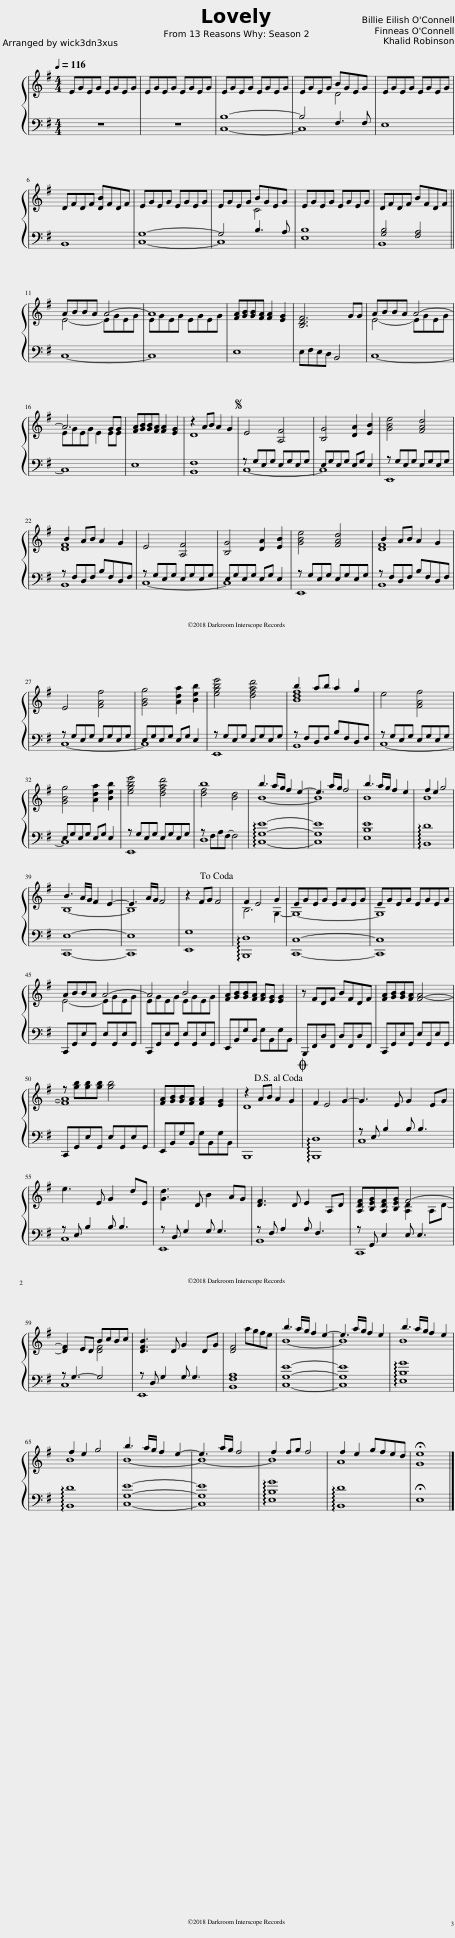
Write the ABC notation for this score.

X:1
%%score { ( 1 3 ) | ( 2 4 ) }
L:1/8
Q:1/4=116
M:4/4
I:linebreak $
K:G
V:1 treble
V:3 treble
V:2 bass
V:4 bass
V:1
 EGEG EGEG | EGEG EGEG | EGEG EGEG | EGEG BGEG | EGEG EGEG |$ %5
 DFDF [DB]FDF | EGEG EGEG | EGEG BGEG | EGEG EGEG | DFDF BFDF ||$ %10
 ABBA A4- | A8 | [FA][GB][GB][FA] [FA]2 [EG]2 | [B,DF]6 GG | ABBA A4- |$ %15
 EGEG E2 GG | [FA][GB][GB][FA] [FA]2 [EG]2 | D8 |S E4 [A,F]4 | [B,G]4 [DA]2 [EB]2 | %20
 [GBe]4 [FAd]4 |$ [DF]8 | E4 [A,F]4 | [B,G]4 [DA]2 [EB]2 | [GBe]4 [FAd]4 | %25
 [DF]8 |$ E4 [FAf]4 | [GBg]4 [Ada]2 [Beb]2 | [egbe']4 [dfad']4 | [Bdf]8 | %30
 e4 [FAf]4 |$ [GBg]4 [Ada]2 [Beb]2 | [egbe']4 [dfad']4 | [df]4 [Bd]4 | b3 a/g/ f2 e2- | %35
 e3 a/g/ f4 | b3 a/g/ f2 e2 | B8 |$ B3 A/G/ F2 E2- | E3 A/G/ F4 | %40
 z2 FG F4!dacoda! | B,6 G,2- | EGEG EGEG | EGEG EGEG |$ ABBA A4- | %45
 A4 B4 | [FA][GB][GB][FA] [FA][EG] [EG]2 | z FDF BFDF | [FA][GB][GB][FA] [FA]4- |$ [FA]8 | %50
 [FA][GB][GB][FA] [FA]2 [EG]2 | D8!D.S.! |O F2 E4 G2- | G3 E G2 EG |$ e3 E G2 dE | %55
 [Gd]3 D B2 AG | [DF]3 D E2 A,D | [A,DF][B,EG][A,DF][B,EG] [A,D]2 A,D- |$ [DF]2 ED [DF]4 | [DFB]3 D G2 DG | %60
 [DF]4 agfe | b3 a/g/ f2 e2- | e3 a/g/ f2 e2 | B8 |$ B8 | %65
 b3 a/g/ f2 e2- | e3 a/g/ f4 | B8 | A8 | !fermata![Ge]8 |] %70
V:2
 z8 | z8 | [C,B,]8- | C,8 | E,8 |$ %5
 B,,8 | [C,G,]8- | C,8 | [E,B,]8 | B,,8 ||$ %10
 C,8- | C,8 | E,8 | E,F,E,D, B,,4 | C,8- |$ %15
 C,8 | E,8 | [B,,F,]8 | C,8- | C,8 | %20
 z G,E,G, E,G,E,G, |$ z F,D,F, B,F,D,F, | z G,E,G, E,G,E,G, | E,G,E,G, E,G, E,2 | z G,E,G, E,G,E,G, | %25
 z F,D,F, B,F,D,F, |$ z G,E,G, E,G,E,G, | E,G,E,G, E,G, E,2 | z G,E,G, E,G,E,G, | z F,D,F, B,F,D,F, | %30
 z G,E,G, E,G,E,G, |$ E,G,E,G, E,G, E,2 | z G,E,G, E,G,E,G, | D,8 | !arpeggio![C,G,E]8- | %35
 [C,G,E]8 | [E,B,E]8 | !arpeggio![B,,D]8 |$ [C,,E,]8- | [C,,E,]8 | %40
 [E,,G,]8 | !arpeggio![B,,,D,]8 | x8 | x8 |$ C,,G,,E,G,, E,G,,E,G,, | %45
 C,,G,,E,G,, E,G,,E,G,, | E,,B,,G,B,, G,B,,G,B,, | B,,,F,,D,F,, D,F,,D,F,, | C,,G,,E,G,, E,G,,E,G,, |$ C,,G,,E,G,, E,G,,E,G,, | %50
 E,,B,,G,B,, G,B,,G,B,, | B,,,8 | !arpeggio![B,,,D,]8 | C,8 |$ C,8 | %55
 E,,8 | B,,8 | C,,8 |$ C,8 | E,,8 | %60
 [B,,F,A,]8 | [C,G,E]8- | [C,G,E]8 | !arpeggio![E,B,G]8 |$ !arpeggio![B,,D]8 | %65
 [C,G,E]8- | [C,G,E]8 | !arpeggio![E,B,G]8 | !arpeggio![B,,D]8 | !fermata!E,8 |] %70
V:3
 x8 | x8 | x8 | x4 D4 | x8 |$ %5
 x8 | x8 | x4 C4 | x8 | x8 ||$ %10
 E4- EGEG | EGEG EGEG | x8 | x8 | E4- EGEG |$ %15
 A6 EE | x8 | z2 AB A2 G2 | x8 | x8 | %20
 x8 |$ B2 AB A2 G2 | x8 | x8 | x8 | %25
 B2 AB A2 G2 |$ x8 | x8 | x8 | b2 ab a2 g2 | %30
 x8 |$ x8 | x8 | b8 | B8- | %35
 B8 | B8 | f2 e2 g4 |$ B,8- | B,8 | %40
 x8 | F2 E4 G2 | G,8- | G,8 |$ E4- EGEG | %45
 EGEG EGEG | x8 | x8 | x8 |$ z [gb][gb][gb] [gb]4 | %50
 x8 | z2 AB A2 G2 | x8 | x8 |$ x8 | %55
 x8 | x8 | x4 F4- |$ x4 BcBc | x8 | %60
 x8 | B8- | B8 | b3 a/g/ f2 e2 |$ f2 e2 g4 | %65
 B8- | B8- | f2 fg f4 | f2 e2 gfed | x8 |] %70
V:4
 x8 | x8 | x8 | B,4 F,3 F, | x8 |$ %5
 x8 | x8 | G,4 B,3 A, | x8 | [G,B,]4 [F,A,]4 ||$ %10
 x8 | x8 | x8 | x8 | x8 |$ %15
 x8 | x8 | x8 | z G,E,G, E,G,E,G, | E,G,E,G, E,G, E,2 | %20
 E,,8 |$ B,,8 | C,8- | C,8 | E,,8 | %25
 B,,8 |$ C,8- | C,8 | E,,8 | B,,8 | %30
 C,8- |$ C,8 | E,,8 | z F,A,F,- F,4 | x8 | %35
 x8 | x8 | x8 |$ x8 | x8 | %40
 x8 | x8 | [C,,C,]8- | [C,,C,]8 |$ x8 | %45
 x8 | x8 | x8 | x8 |$ x8 | %50
 x8 | x8 | x8 | z E, B,2 B, B,3 |$ z E, B,2 B, B,3 | %55
 z D, G,2 G, G,3 | z F, A,2 A, F,3 | z G,, E,2 E, E,3 |$ z G,3- G,4 | z D, G,2 G, G,3 | %60
 x8 | x8 | x8 | x8 |$ x8 | %65
 x8 | x8 | x8 | x8 | x8 |] %70
